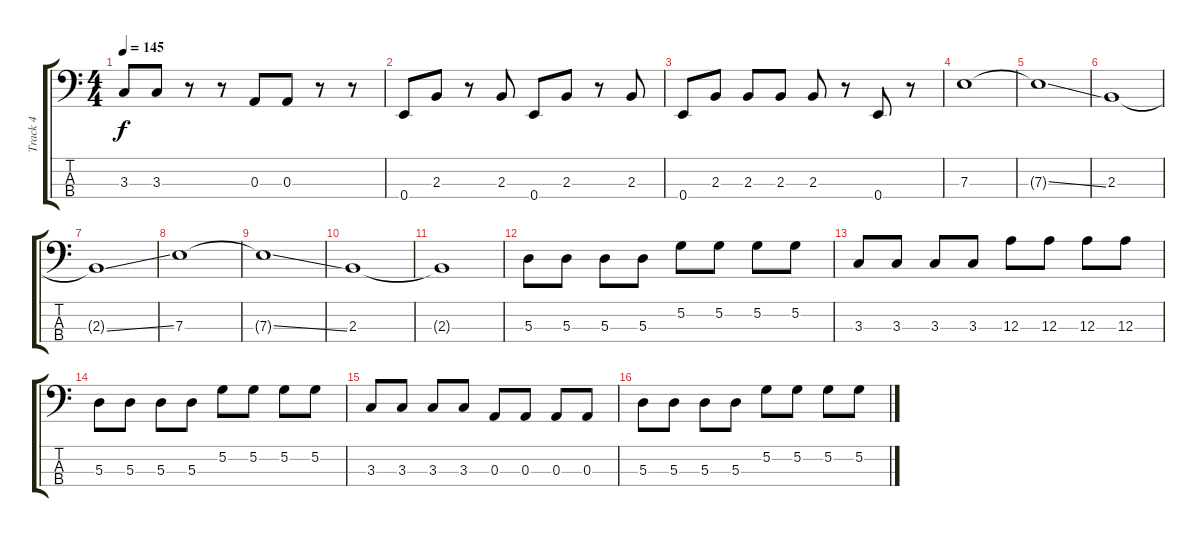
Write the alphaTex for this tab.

\track ("Track 4" "Track 4") {instrument electricbassfinger}
\staff {score tabs}
\tuning (G2 D2 A1 E1) {hide}
\ts (4 4)
\tempo 145
\clef f4
\ks c
3.3.8{dy f} 3.3.8 r.8 r.8 0.3.8 0.3.8 r.8 r.8 |
0.4.8 2.3.8 r.8 2.3.8 0.4.8 2.3.8 r.8 2.3.8 |
0.4.8 2.3.8 2.3.8 2.3.8 2.3.8 r.8 0.4.8 r.8 |
7.3.1 |
7.3{ss t}.1 |
2.3.1 |
2.3{ss t}.1 |
7.3.1 |
7.3{ss t}.1 |
2.3.1 |
2.3{t}.1 |
5.3.8 5.3.8 5.3.8 5.3.8 5.2.8 5.2.8 5.2.8 5.2.8 |
3.3.8 3.3.8 3.3.8 3.3.8 12.3.8 12.3.8 12.3.8 12.3.8 |
5.3.8 5.3.8 5.3.8 5.3.8 5.2.8 5.2.8 5.2.8 5.2.8 |
3.3.8 3.3.8 3.3.8 3.3.8 0.3.8 0.3.8 0.3.8 0.3.8 |
5.3.8 5.3.8 5.3.8 5.3.8 5.2.8 5.2.8 5.2.8 5.2.8
